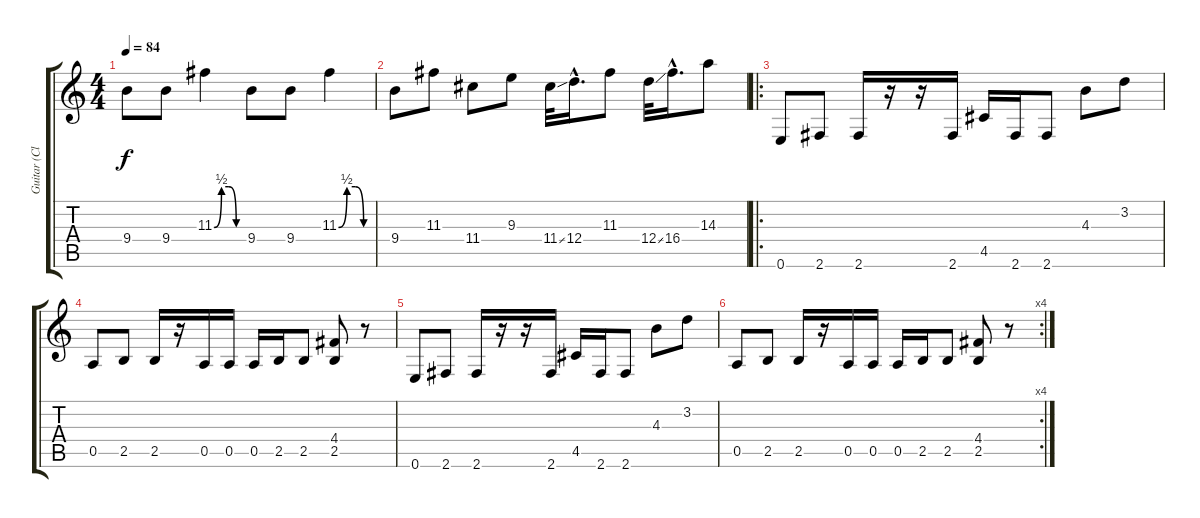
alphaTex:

\track ("Guitar (Clean)" "Guitar (Cl") {instrument electricguitarclean}
\staff {score tabs}
\tuning (E4 B3 G3 D3 A2 E2) {hide}
\ts (4 4)
\tempo 84
\clef g2
\ks c
9.4.8{dy f} 9.4.8 11.3{be (custom 0 0 15 2 30 2 45 0 60 0)}.4 9.4.8 9.4.8 11.3{be (custom 0 0 15 2 30 2 45 0 60 0)}.4 |
9.4.8 11.3.8 11.4.8 9.3.8 11.4{ss}.32 12.4{hac}.16{d} 11.3.8 12.4{ss}.32 16.4{hac}.16{d} 14.3.8 |
\ro
0.6.8 2.6.8 2.6.16 r.16 r.16 2.6.16 4.5.16 2.6.16 2.6.8 4.3.8 3.2.8 |
0.5.8 2.5.8 2.5.16 r.16 0.5.16 0.5.16 0.5.16 2.5.16 2.5.8 (4.4 2.5).8 r.8 |
0.6.8 2.6.8 2.6.16 r.16 r.16 2.6.16 4.5.16 2.6.16 2.6.8 4.3.8 3.2.8 |
\rc 4
0.5.8 2.5.8 2.5.16 r.16 0.5.16 0.5.16 0.5.16 2.5.16 2.5.8 (4.4 2.5).8 r.8
